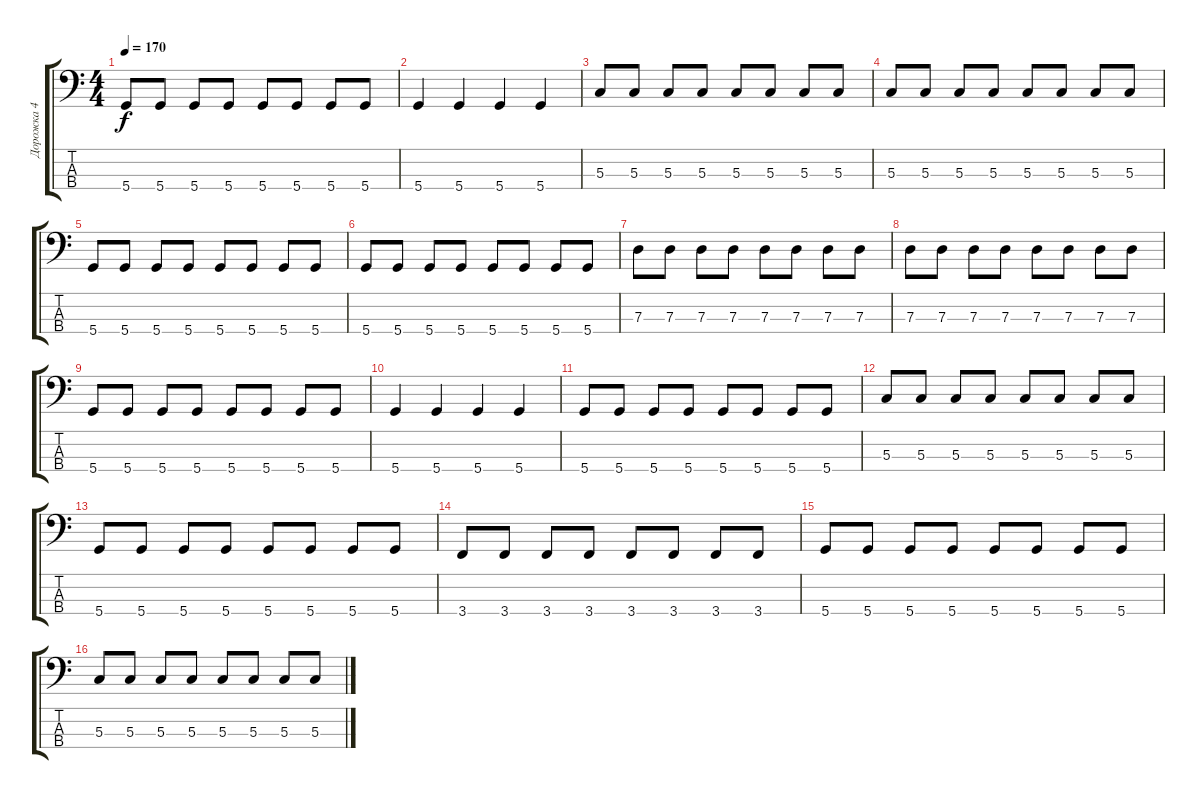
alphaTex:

\track ("Дорожка 4" "Дорожка 4") {instrument electricbassfinger}
\staff {score tabs}
\tuning (F2 C2 G1 D1) {hide}
\ts (4 4)
\tempo 170
\clef f4
\ks c
5.4.8{dy f} 5.4.8 5.4.8 5.4.8 5.4.8 5.4.8 5.4.8 5.4.8 |
5.4.4 5.4.4 5.4.4 5.4.4 |
5.3.8 5.3.8 5.3.8 5.3.8 5.3.8 5.3.8 5.3.8 5.3.8 |
5.3.8 5.3.8 5.3.8 5.3.8 5.3.8 5.3.8 5.3.8 5.3.8 |
5.4.8 5.4.8 5.4.8 5.4.8 5.4.8 5.4.8 5.4.8 5.4.8 |
5.4.8 5.4.8 5.4.8 5.4.8 5.4.8 5.4.8 5.4.8 5.4.8 |
7.3.8 7.3.8 7.3.8 7.3.8 7.3.8 7.3.8 7.3.8 7.3.8 |
7.3.8 7.3.8 7.3.8 7.3.8 7.3.8 7.3.8 7.3.8 7.3.8 |
5.4.8 5.4.8 5.4.8 5.4.8 5.4.8 5.4.8 5.4.8 5.4.8 |
5.4.4 5.4.4 5.4.4 5.4.4 |
5.4.8 5.4.8 5.4.8 5.4.8 5.4.8 5.4.8 5.4.8 5.4.8 |
5.3.8 5.3.8 5.3.8 5.3.8 5.3.8 5.3.8 5.3.8 5.3.8 |
5.4.8 5.4.8 5.4.8 5.4.8 5.4.8 5.4.8 5.4.8 5.4.8 |
3.4.8 3.4.8 3.4.8 3.4.8 3.4.8 3.4.8 3.4.8 3.4.8 |
5.4.8 5.4.8 5.4.8 5.4.8 5.4.8 5.4.8 5.4.8 5.4.8 |
5.3.8 5.3.8 5.3.8 5.3.8 5.3.8 5.3.8 5.3.8 5.3.8
